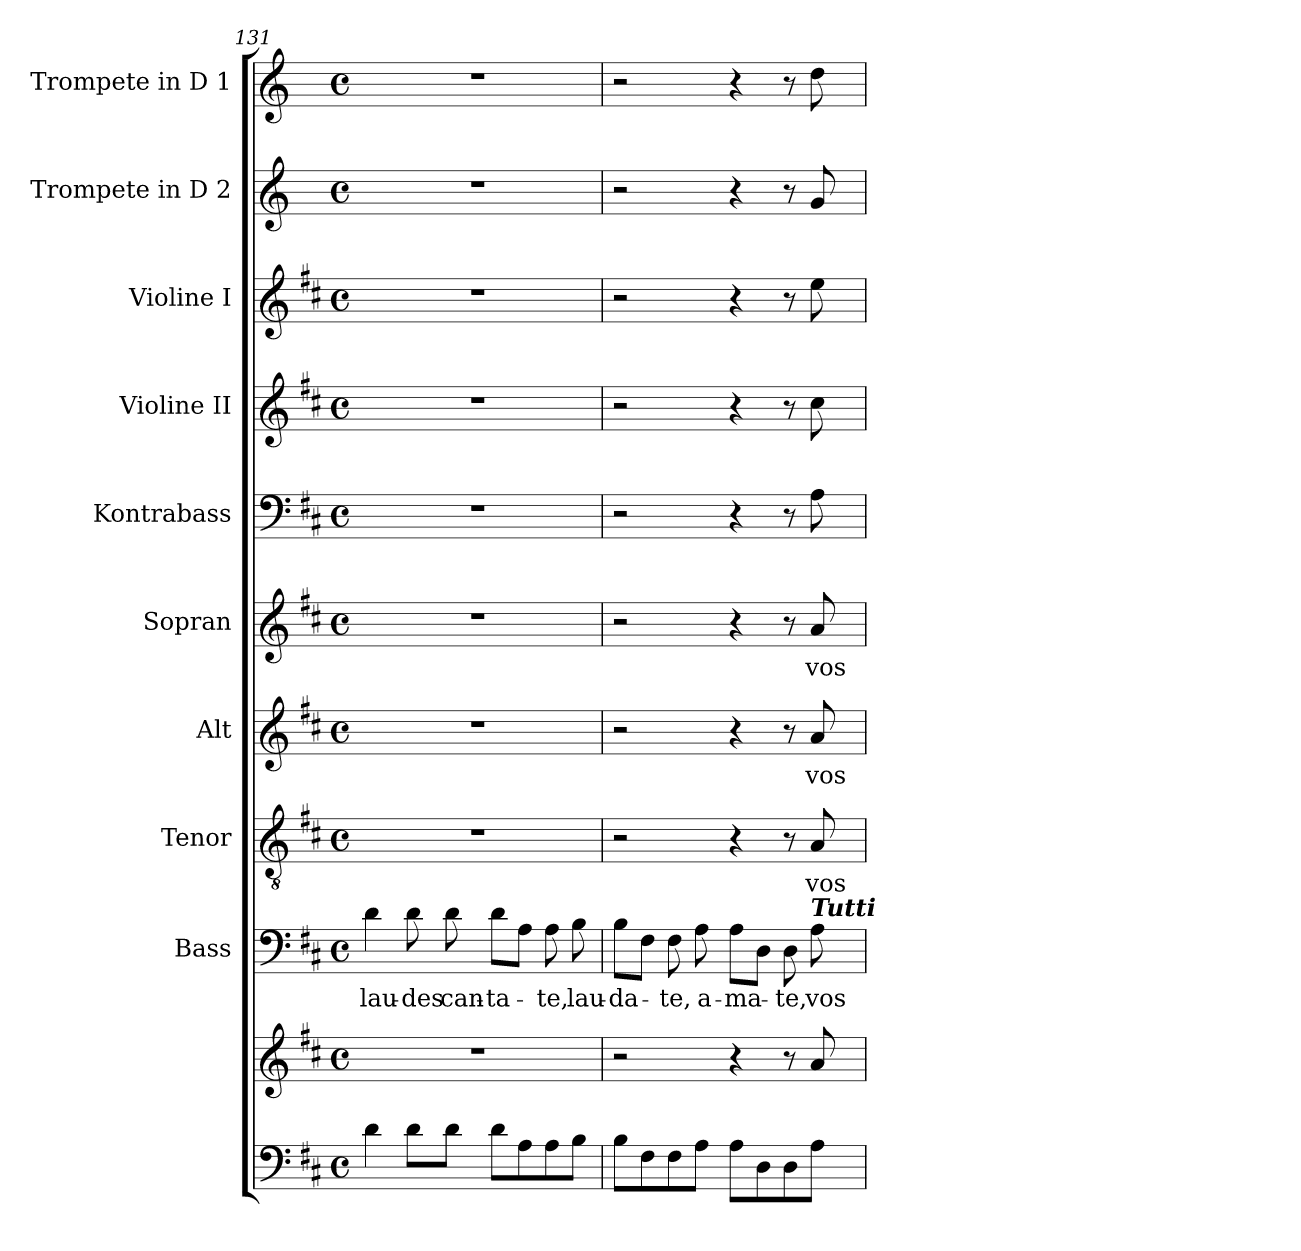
**kern	**kern	**kern	**text	**kern	**text	**kern	**text	**kern	**text	**kern	**kern	**kern	**kern	**kern
*part10	*part10	*part9	*part9	*part8	*part8	*part7	*part7	*part6	*part6	*part5	*part4	*part3	*part2	*part1
*staff11	*staff10	*staff9	*staff9	*staff8	*staff8	*staff7	*staff7	*staff6	*staff6	*staff5	*staff4	*staff3	*staff2	*staff1
*	*	*I"Bass	*	*I"Tenor	*	*I"Alt	*	*I"Sopran	*	*I"Kontrabass	*I"Violine II	*I"Violine I	*I"Trompete in D 2	*I"Trompete in D 1
*	*	*I'B.	*	*I'T.	*	*I'A.	*	*I'S.	*	*I'Kb.	*I'Vl. II	*I'Vl. I	*I'Trp. D 2	*I'Trp. D 1
*clefF4	*clefG2	*clefF4	*	*clefGv2	*	*clefG2	*	*clefG2	*	*clefF4	*clefG2	*clefG2	*clefG2	*clefG2
*	*	*	*	*	*	*	*	*	*	*ITrd7c12	*	*	*ITrd-1c-2	*ITrd-1c-2
*k[f#c#]	*k[f#c#]	*k[f#c#]	*	*k[f#c#]	*	*k[f#c#]	*	*k[f#c#]	*	*k[f#c#]	*k[f#c#]	*k[f#c#]	*k[f#c#]	*k[f#c#]
*D:	*D:	*D:	*	*D:	*	*D:	*	*D:	*	*D:	*D:	*D:	*D:	*D:
*M4/4	*M4/4	*M4/4	*	*M4/4	*	*M4/4	*	*M4/4	*	*M4/4	*M4/4	*M4/4	*M4/4	*M4/4
*met(c)	*met(c)	*met(c)	*	*met(c)	*	*met(c)	*	*met(c)	*	*met(c)	*met(c)	*met(c)	*met(c)	*met(c)
=131	=131	=131	=131	=131	=131	=131	=131	=131	=131	=131	=131	=131	=131	=131
!	!	!	!LO:LY:b	!	!	!	!	!	!	!	!	!	!	!
4d\	1r	4d\	lau-	1r	.	1r	.	1r	.	1r	1r	1r	1r	1r
!	!	!	!LO:LY:b	!	!	!	!	!	!	!	!	!	!	!
8d\L	.	8d\	-des	.	.	.	.	.	.	.	.	.	.	.
!	!	!	!LO:LY:b	!	!	!	!	!	!	!	!	!	!	!
8d\J	.	8d\	can-	.	.	.	.	.	.	.	.	.	.	.
!	!	!	!LO:LY:b	!	!	!	!	!	!	!	!	!	!	!
8d\L	.	8d\L	-ta-	.	.	.	.	.	.	.	.	.	.	.
8A\	.	8A\J	.	.	.	.	.	.	.	.	.	.	.	.
!	!	!	!LO:LY:b	!	!	!	!	!	!	!	!	!	!	!
8A\	.	8A\	-te,	.	.	.	.	.	.	.	.	.	.	.
!	!	!	!LO:LY:b	!	!	!	!	!	!	!	!	!	!	!
8B\J	.	8B\	lau-	.	.	.	.	.	.	.	.	.	.	.
=132	=132	=132	=132	=132	=132	=132	=132	=132	=132	=132	=132	=132	=132	=132
!	!	!	!LO:LY:b	!	!	!	!	!	!	!	!	!	!	!
8B\L	2r	8B\L	-da-	2r	.	2r	.	2r	.	2r	2r	2r	2r	2r
8F#\	.	8F#\J	.	.	.	.	.	.	.	.	.	.	.	.
!	!	!	!LO:LY:b	!	!	!	!	!	!	!	!	!	!	!
8F#\	.	8F#\	-te,	.	.	.	.	.	.	.	.	.	.	.
!	!	!	!LO:LY:b	!	!	!	!	!	!	!	!	!	!	!
8A\J	.	8A\	a-	.	.	.	.	.	.	.	.	.	.	.
!	!	!	!LO:LY:b	!	!	!	!	!	!	!	!	!	!	!
8A\L	4r	8A\L	-ma-	4r	.	4r	.	4r	.	4r	4r	4r	4r	4r
8D\	.	8D\J	.	.	.	.	.	.	.	.	.	.	.	.
!	!	!	!LO:LY:b	!	!	!	!	!	!	!	!	!	!	!
8D\	8r	8D\	-te,	8r	.	8r	.	8r	.	8r	8r	8r	8r	8r
!	!	!LO:TX:a:Bi:t=Tutti	!	!	!	!	!	!	!	!	!	!	!	!
!	!	!	!LO:LY:b	!	!LO:LY:b	!	!LO:LY:b	!	!LO:LY:b	!	!	!	!	!
8A\J	8a/	8A\	vos	8A/	vos	8a/	vos	8a/	vos	8AA\	8cc#\	8ee\	8a/	8ee\
=	=	=	=	=	=	=	=	=	=	=	=	=	=	=
*-	*-	*-	*-	*-	*-	*-	*-	*-	*-	*-	*-	*-	*-	*-
